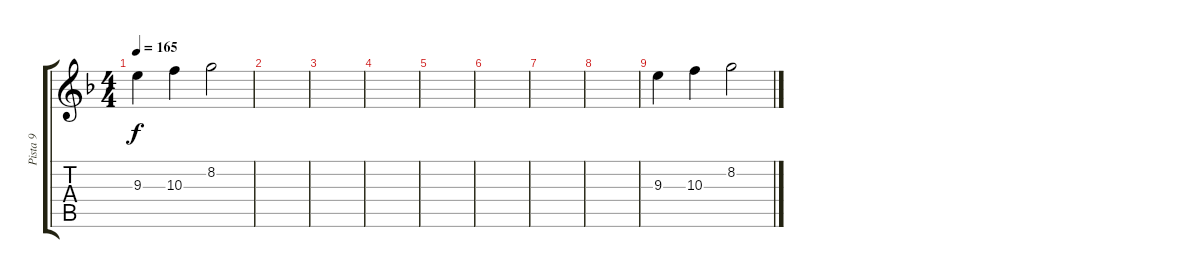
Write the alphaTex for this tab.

\track ("Pista 9" "Pista 9") {instrument distortionguitar}
\staff {score tabs}
\tuning (E4 B3 G3 D3 A2 E2) {hide}
\ts (4 4)
\tempo 165
\clef g2
\ks f
9.3.4{dy f} 10.3.4 8.2.2 |
|
|
|
|
|
|
|
9.3.4 10.3.4 8.2.2
